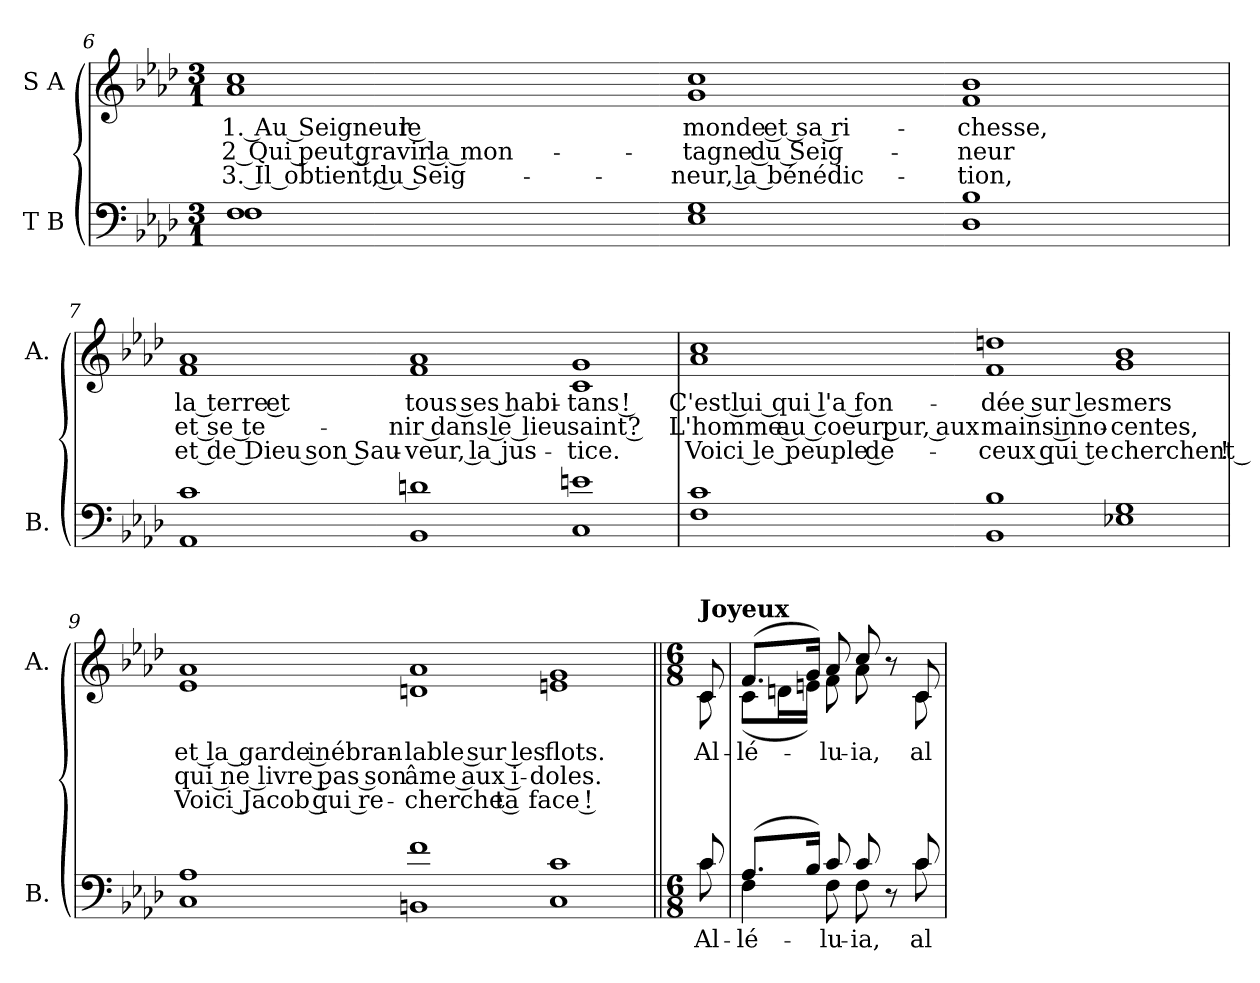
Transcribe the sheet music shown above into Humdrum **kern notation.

**kern	**text	**kern	**text	**text	**text
*part2	*part2	*part1	*part1	*part1	*part1
*staff2	*staff2	*staff1	*staff1	*staff1	*staff1
*I"T B	*	*I"S A	*	*	*
*I'B.	*	*I'A.	*	*	*
!!LO:LB:g=z
*clefF4	*	*clefG2	*	*	*
*k[b-e-a-d-]	*	*k[b-e-a-d-]	*	*	*
*f:	*	*f:	*	*	*
*M3/1	*	*M3/1	*	*	*
=6	=6	=6	=6	=6	=6
*^	*	*	*	*	*
!	!	!	!	!LO:LY:b:color=#000000	!LO:LY:b:color=#000000	!LO:LY:b:color=#000000
*	*	*	*^	*	*	*
1Fi	1Fi	.	1cci	1a-i	1. Au Seigneur le	2 Qui peut gravir la mon-	3. Il obtient, du Seig-
!	!	!	!	!	!LO:LY:b:color=#000000	!LO:LY:b:color=#000000	!LO:LY:b:color=#000000
1Gi	1E-i	.	1cci	1gi	monde et sa ri-	-tagne du Seig-	-neur, la bénédic-
!	!	!	!	!	!LO:LY:b:color=#000000	!LO:LY:b:color=#000000	!LO:LY:b:color=#000000
1B-i	1D-i	.	1b-i	1fi	-chesse,	-neur	-tion,
=7	=7	=7	=7	=7	=7	=7	=7
!	!	!	!	!	!LO:LY:b:color=#000000	!LO:LY:b:color=#000000	!LO:LY:b:color=#000000
1ci	1AA-i	.	1a-i	1fi	la terre et	et se te-	et de Dieu son Sau-
!	!	!	!	!	!LO:LY:b:color=#000000	!LO:LY:b:color=#000000	!LO:LY:b:color=#000000
1dni	1BB-i	.	1a-i	1fi	tous ses habi-	-nir dans le lieu	-veur, la jus-
!	!	!	!	!	!LO:LY:b:color=#000000	!LO:LY:b:color=#000000	!LO:LY:b:color=#000000
1eni	1Ci	.	1gi	1ci	-tans !	saint ?	-tice.
!!LO:LB:g=z	!!
=8	=8	=8	=8	=8	=8	=8	=8
!	!	!	!	!	!LO:LY:b:color=#000000	!LO:LY:b:color=#000000	!LO:LY:b:color=#000000
1ci	1Fi	.	1cci	1a-i	C'est lui qui l'a fon-	L'homme au coeur pur, aux	Voici le peuple de-
!	!	!	!	!	!LO:LY:b:color=#000000	!LO:LY:b:color=#000000	!LO:LY:b:color=#000000
1B-i	1BB-i	.	1ddni	1fi	-dée sur les	mains inno-	-ceux qui te
!	!	!	!	!	!LO:LY:b:color=#000000	!LO:LY:b:color=#000000	!LO:LY:b:color=#000000
1Gi	1E-Xi	.	1b-i	1gi	mers	-centes,	cherchent !
=9	=9	=9	=9	=9	=9	=9	=9
!	!	!	!	!	!LO:LY:b:color=#000000	!LO:LY:b:color=#000000	!LO:LY:b:color=#000000
1A-i	1Ci	.	1a-i	1e-i	et la garde inébran-	qui ne livre pas son	Voici Jacob qui re-
!	!	!	!	!	!LO:LY:b:color=#000000	!LO:LY:b:color=#000000	!LO:LY:b:color=#000000
1fi	1BBni	.	1a-i	1dni	-lable sur les	âme aux i-	-cherche ta
!	!	!	!	!	!LO:LY:b:color=#000000	!LO:LY:b:color=#000000	!LO:LY:b:color=#000000
1ci	1Ci	.	1gi	1eni	flots.	-doles.	face !
!!LO:PB:g=z	!!
=||	=||	=||	=||	=||	=||	=||	=||
*M6/8	*	*	*M6/8	*	*	*	*
!	!	!LO:LY:b:color=#000000	!	!	!	!	!
!	!	!	!LO:TX:a:B:t=Joyeux	!	!	!	!
!	!	!	!	!	!LO:LY:b:color=#000000	!	!
8ci/	8ci\	Al-	8ci/	8ci\	Al-	.	.
=1	=1	=1	=1	=1	=1	=1	=1
!	!	!LO:LY:b:color=#000000	!	!	!	!	!
!	!	!	!	!	!LO:LY:b:color=#000000	!	!
(8.A-i/L	4Fi\	-lé-	(8.fi/L	(8ci\L	-lé-	.	.
.	.	.	.	16dni\L	.	.	.
16B-i/Jk)	.	.	16gi/Jk)	16eni\JJ)	.	.	.
!	!	!LO:LY:b:color=#000000	!	!	!	!	!
!	!	!	!	!	!LO:LY:b:color=#000000	!	!
8ci/	8Fi\	-lu-	8a-i/	8fi\	-lu-	.	.
!	!	!LO:LY:b:color=#000000	!	!	!	!	!
!	!	!	!	!	!LO:LY:b:color=#000000	!	!
8ci/	8Fi\	-ia,	8cci/	8a-i\	-ia,	.	.
8r	8ryy	.	8r	8ryy	.	.	.
!	!	!LO:LY:b:color=#000000	!	!	!	!	!
!	!	!	!	!	!LO:LY:b:color=#000000	!	!
8ci/	8ci\	al-	8ci/	8ci\	al-	.	.
*v	*v	*	*	*	*	*	*
*	*	*v	*v	*	*	*
=	=	=	=	=	=
*-	*-	*-	*-	*-	*-
